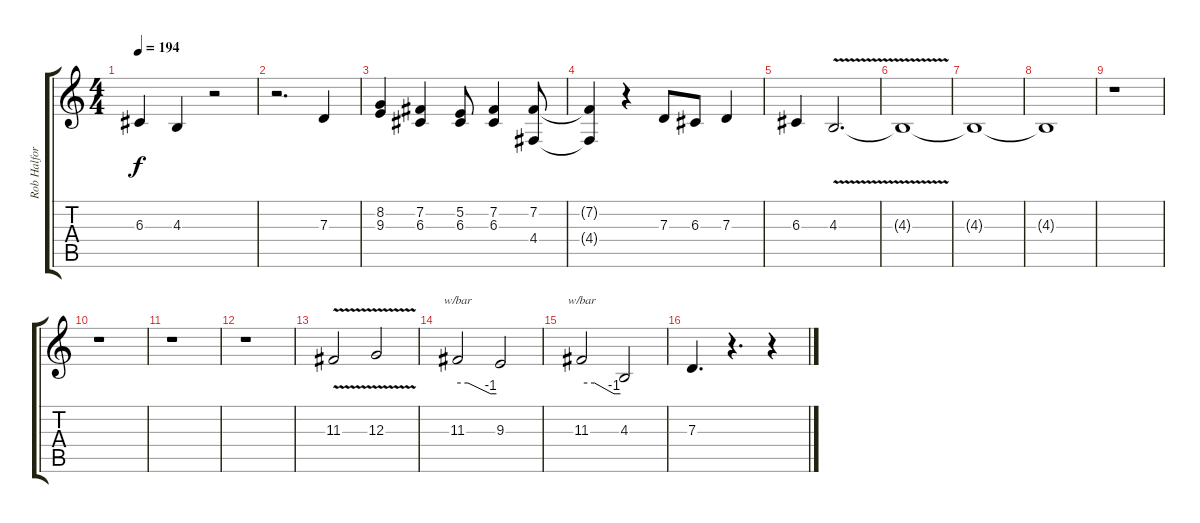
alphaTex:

\track ("Rob Halford" "Rob Halfor") {instrument violin}
\staff {score tabs}
\tuning (E4 B3 G3 D3 A2 E2) {hide}
\ts (4 4)
\tempo 194
\clef g2
\ks c
6.3.4{dy f} 4.3.4 r.2 |
r.2{d} 7.3.4 |
(8.2 9.3).4 (7.2 6.3).4 (5.2 6.3).8 (7.2 6.3).4 (7.2 4.4).8 |
(7.2{t} 4.4{t}).4 r.4 7.3.8 6.3.8 7.3.4 |
6.3.4 4.3{v}.2{d} |
4.3{t}.1 |
4.3{t}.1 |
4.3{t}.1 |
r.1 |
r.1 |
r.1 |
r.1 |
11.3{v}.2 12.3{v}.2 |
11.3.2{tbe (custom default 0 0 16 0 51 -4 60 -4)} 9.3.2 |
11.3.2{tbe (custom default 0 0 20 0 50 -4 60 -4)} 4.3.2 |
7.3.4{d} r.4{d} r.4
